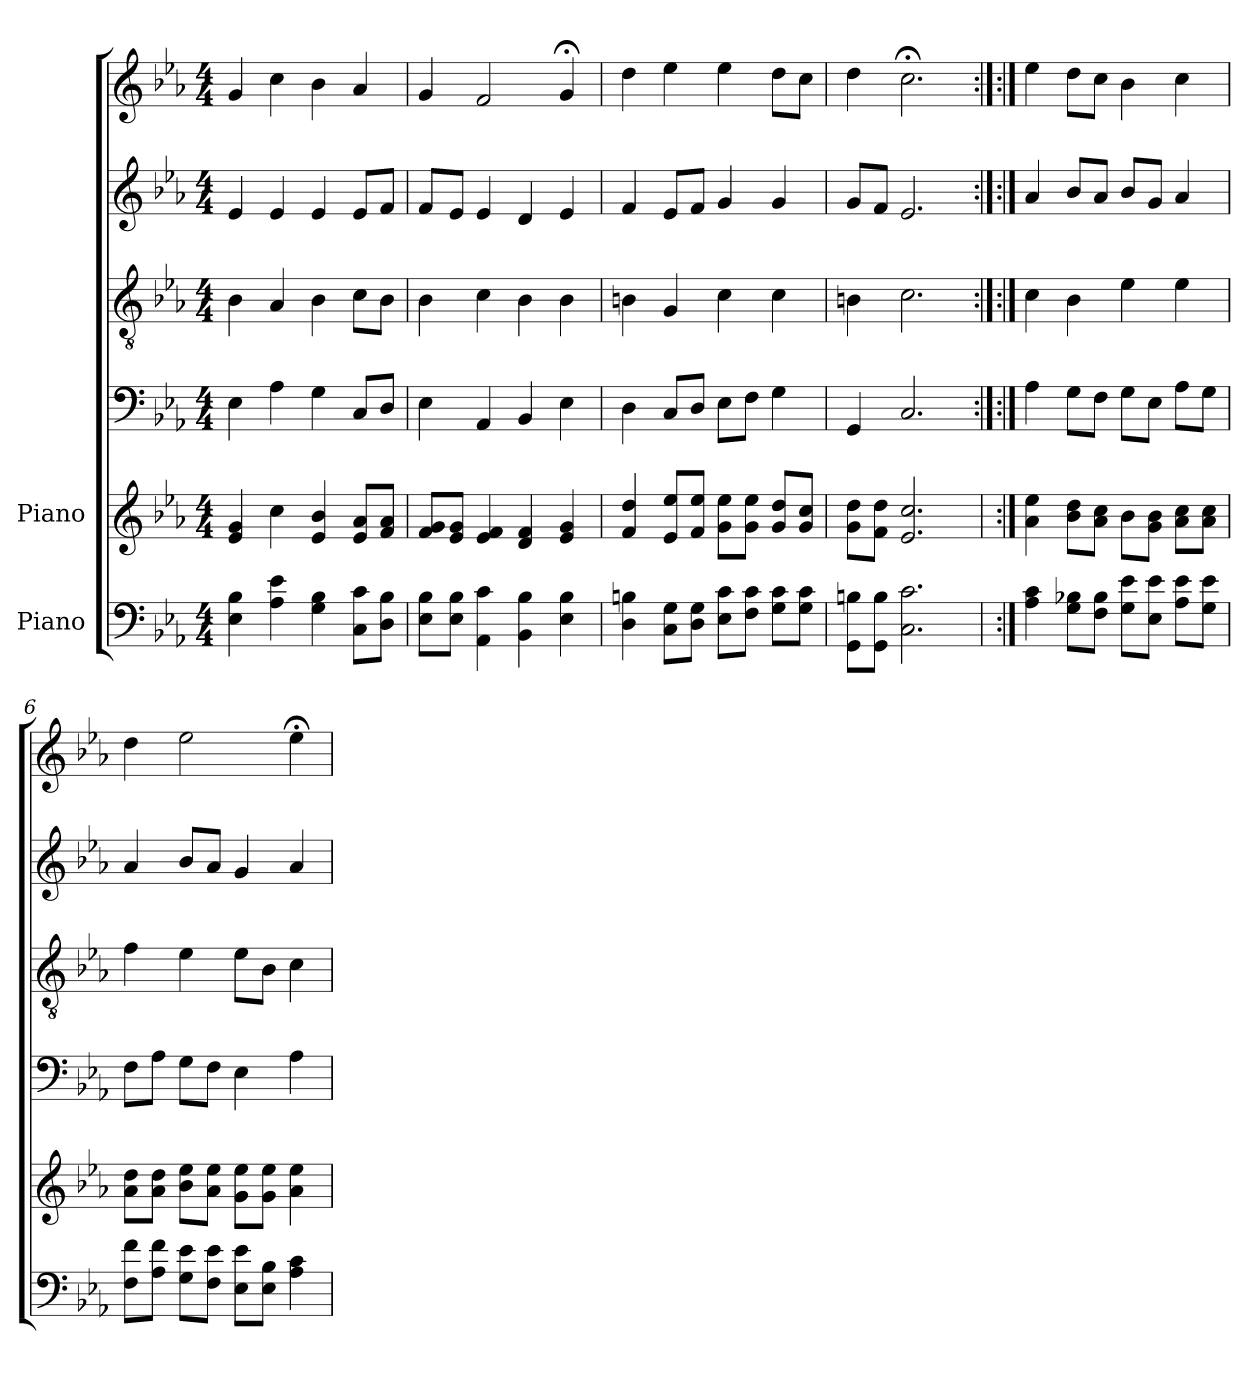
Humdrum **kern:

**kern	**kern	**kern	**kern	**kern	**kern
*part6	*part5	*part4	*part3	*part2	*part1
*staff6	*staff5	*staff4	*staff3	*staff2	*staff1
*I"Piano	*I"Piano	*	*	*	*
*clefF4	*clefG2	*clefF4	*clefGv2	*clefG2	*clefG2
*k[b-e-a-]	*k[b-e-a-]	*k[b-e-a-]	*k[b-e-a-]	*k[b-e-a-]	*k[b-e-a-]
*M4/4	*M4/4	*M4/4	*M4/4	*M4/4	*M4/4
=1	=1	=1	=1	=1	=1
4E- 4B-	4e- 4g	4E-\	4B-\	4e-/	4g/
4A- 4e-	4cc	4A-\	4A-/	4e-/	4cc\
4G 4B-	4e- 4b-	4G\	4B-\	4e-/	4b-\
8C\ 8cL	8e-/ 8a-L	8C/L	8c\L	8e-/L	4a-/
8D\ 8B-J	8f/ 8a-J	8D/J	8B-\J	8f/J	.
=2	=2	=2	=2	=2	=2
8E-\ 8B-L	8f/ 8gL	4E-\	4B-\	8f/L	4g/
8E-\ 8B-J	8e-/ 8gJ	.	.	8e-/J	.
4AA- 4c	4e- 4f	4AA-/	4c\	4e-/	2f/
4BB- 4B-	4d 4f	4BB-/	4B-\	4d/	.
4E- 4B-	4e- 4g	4E-\	4B-\	4e-/	4g;/
=3	=3	=3	=3	=3	=3
4D 4Bn	4f 4dd	4D\	4Bn\	4f/	4dd\
8C\ 8GL	8e-/ 8ee-L	8C/L	4G/	8e-/L	4ee-\
8D\ 8GJ	8f/ 8ee-J	8D/J	.	8f/J	.
8E-\ 8cL	8g\ 8ee-L	8E-\L	4c\	4g/	4ee-\
8F\ 8cJ	8g\ 8ee-J	8F\J	.	.	.
8G\ 8cL	8g/ 8ddL	4G\	4c\	4g/	8dd\L
8G\ 8cJ	8g/ 8ccJ	.	.	.	8cc\J
=4	=4	=4	=4	=4	=4
8GG\ 8BnL	8g\ 8ddL	4GG/	4Bn\	8g/L	4dd\
8GG\ 8BJ	8f\ 8ddJ	.	.	8f/J	.
2.C 2.c	2.e- 2.cc	2.C/	2.c\	2.e-/	2.cc;\
=5	=5	=5:|!	=5:|!	=5:|!	=5:|!
4A- 4c	4a- 4ee-	4A-\	4c\	4a-/	4ee-\
8G\ 8B-XL	8b-\ 8ddL	8G\L	4B-\	8b-/L	8dd\L
8F\ 8B-J	8a-\ 8ccJ	8F\J	.	8a-/J	8cc\J
8G\ 8e-L	8b-\L	8G\L	4e-\	8b-/L	4b-\
8E-\ 8e-J	8g\ 8b-J	8E-\J	.	8g/J	.
8A-\ 8e-L	8a-\ 8ccL	8A-\L	4e-\	4a-/	4cc\
8G\ 8e-J	8a-\ 8ccJ	8G\J	.	.	.
=6	=6	=6	=6	=6	=6
8F\ 8fL	8a-\ 8ddL	8F\L	4f\	4a-/	4dd\
8A-\ 8fJ	8a-\ 8ddJ	8A-\J	.	.	.
8G\ 8e-L	8b-\ 8ee-L	8G\L	4e-\	8b-/L	2ee-\
8F\ 8e-J	8a-\ 8ee-J	8F\J	.	8a-/J	.
8E-\ 8e-L	8g\ 8ee-L	4E-\	8e-\L	4g/	.
8E-\ 8B-J	8g\ 8ee-J	.	8B-\J	.	.
4A- 4c	4a- 4ee-	4A-\	4c\	4a-/	4ee-;\
=	=	=	=	=	=
*-	*-	*-	*-	*-	*-
